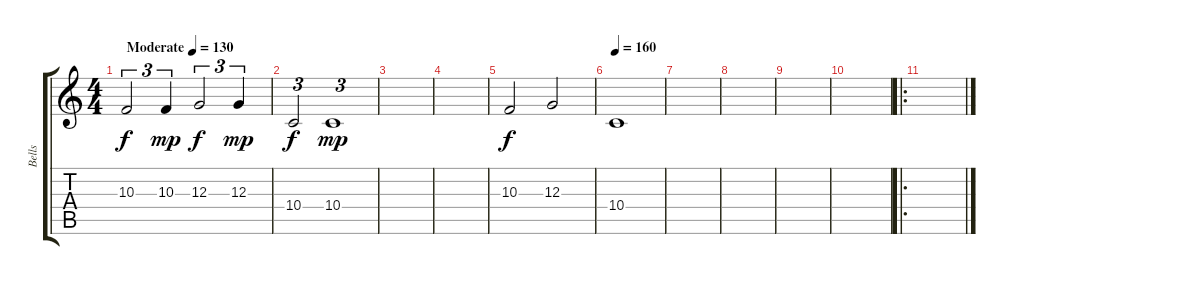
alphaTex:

\track ("Bells" "Bells") {instrument tubularbells}
\staff {score tabs}
\tuning (E4 B3 G3 D3 A2 E2) {hide}
\ts (4 4)
\tempo (130 "Moderate")
\clef g2
\ks c
10.3.2{tu (3 2) dy f instrument tubularbells} 10.3.4{tu (3 2) dy mp} 12.3.2{tu (3 2) dy f} 12.3.4{tu (3 2) dy mp} |
10.4.2{tu (3 2) dy f} 10.4.1{tu (3 2) dy mp} |
|
|
10.3.2{dy f} 12.3.2 |
\tempo 160
10.4.1 |
|
|
|
|
\ro
